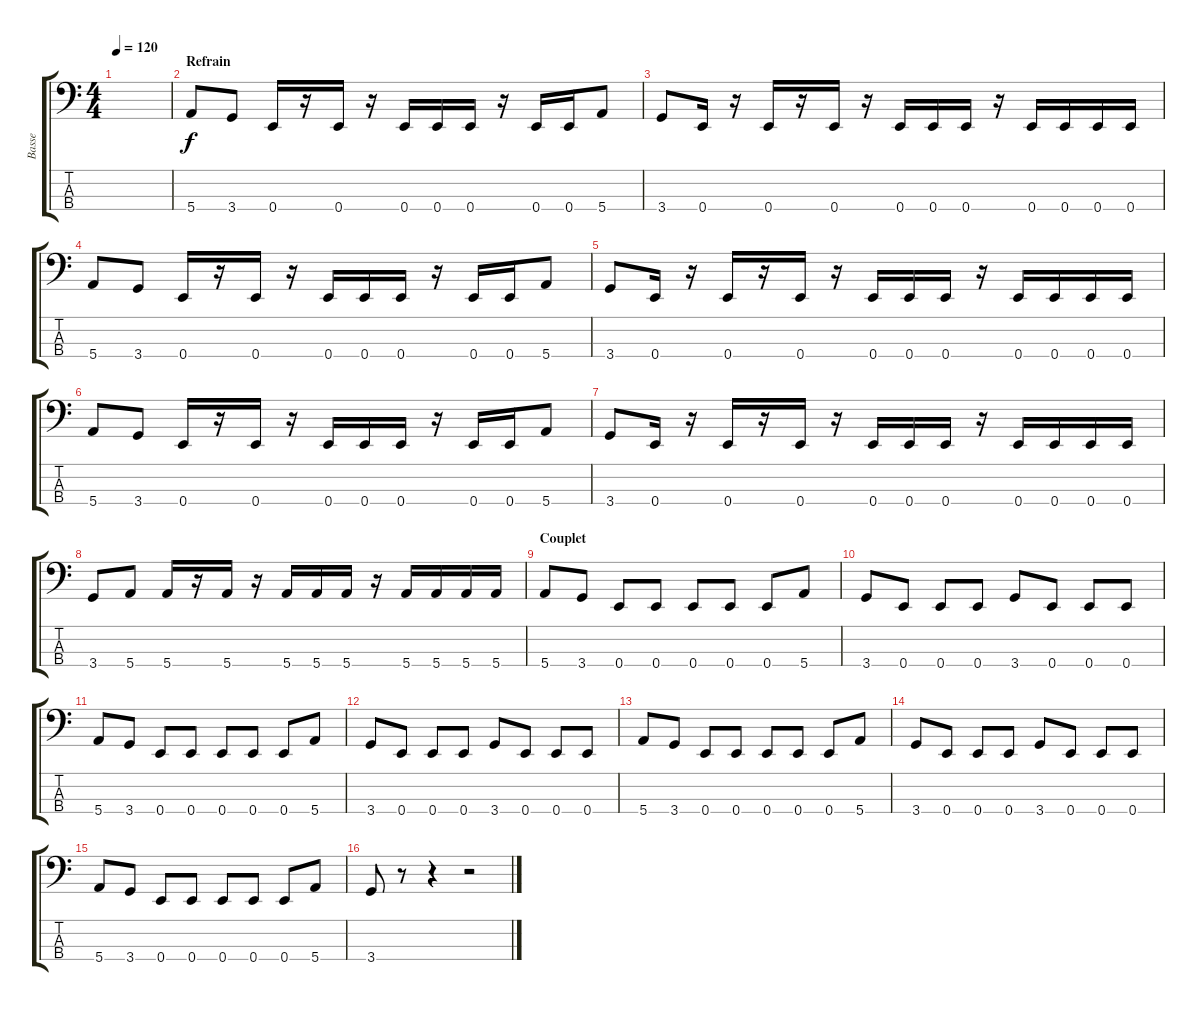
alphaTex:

\track ("Basse" "Basse") {instrument electricbasspick}
\staff {score tabs}
\tuning (G2 D2 A1 E1) {hide}
\ts (4 4)
\tempo 120
\clef f4
\ks c
|
\section ("" "Refrain")
5.4.8 3.4.8 0.4.16 r.16 0.4.16 r.16 0.4.16 0.4.16 0.4.16 r.16 0.4.16 0.4.16 5.4.8 |
3.4.8 0.4.16 r.16 0.4.16 r.16 0.4.16 r.16 0.4.16 0.4.16 0.4.16 r.16 0.4.16 0.4.16 0.4.16 0.4.16 |
5.4.8 3.4.8 0.4.16 r.16 0.4.16 r.16 0.4.16 0.4.16 0.4.16 r.16 0.4.16 0.4.16 5.4.8 |
3.4.8 0.4.16 r.16 0.4.16 r.16 0.4.16 r.16 0.4.16 0.4.16 0.4.16 r.16 0.4.16 0.4.16 0.4.16 0.4.16 |
5.4.8 3.4.8 0.4.16 r.16 0.4.16 r.16 0.4.16 0.4.16 0.4.16 r.16 0.4.16 0.4.16 5.4.8 |
3.4.8 0.4.16 r.16 0.4.16 r.16 0.4.16 r.16 0.4.16 0.4.16 0.4.16 r.16 0.4.16 0.4.16 0.4.16 0.4.16 |
3.4.8 5.4.8 5.4.16 r.16 5.4.16 r.16 5.4.16 5.4.16 5.4.16 r.16 5.4.16 5.4.16 5.4.16 5.4.16 |
\section ("" "Couplet")
5.4.8 3.4.8 0.4.8 0.4.8 0.4.8 0.4.8 0.4.8 5.4.8 |
3.4.8 0.4.8 0.4.8 0.4.8 3.4.8 0.4.8 0.4.8 0.4.8 |
5.4.8 3.4.8 0.4.8 0.4.8 0.4.8 0.4.8 0.4.8 5.4.8 |
3.4.8 0.4.8 0.4.8 0.4.8 3.4.8 0.4.8 0.4.8 0.4.8 |
5.4.8 3.4.8 0.4.8 0.4.8 0.4.8 0.4.8 0.4.8 5.4.8 |
3.4.8 0.4.8 0.4.8 0.4.8 3.4.8 0.4.8 0.4.8 0.4.8 |
5.4.8 3.4.8 0.4.8 0.4.8 0.4.8 0.4.8 0.4.8 5.4.8 |
3.4.8 r.8 r.4 r.2
